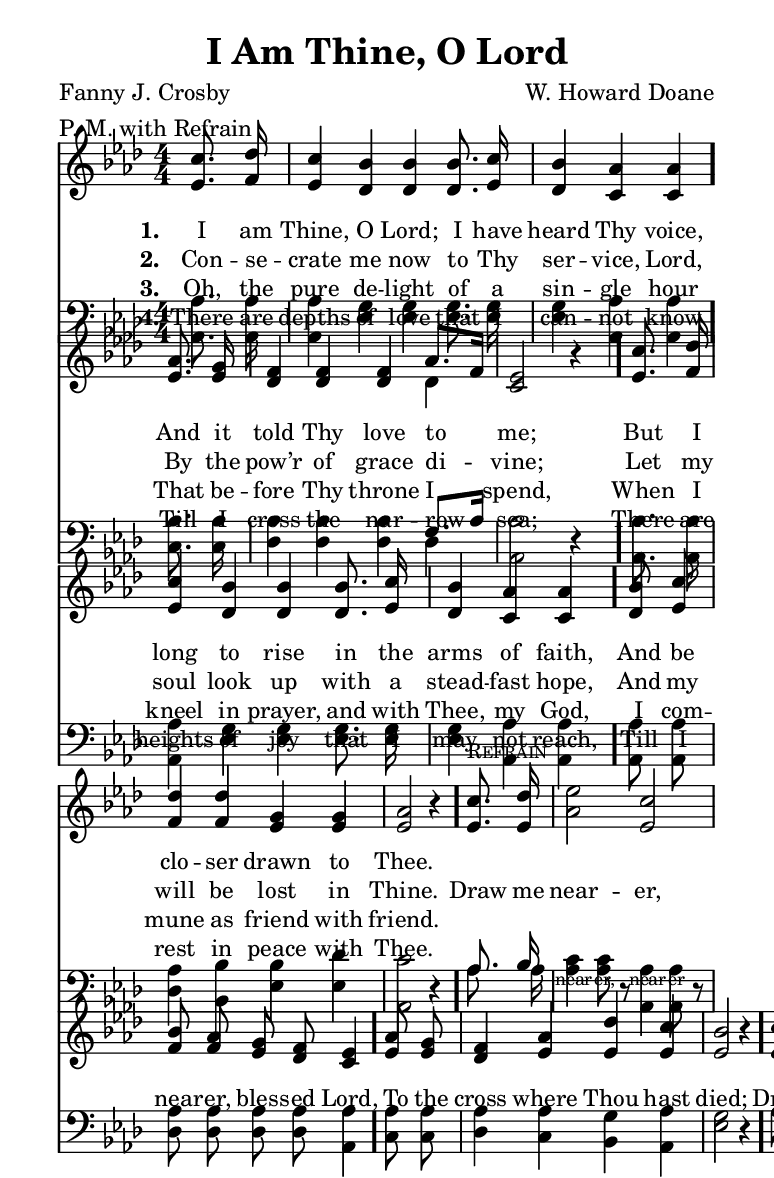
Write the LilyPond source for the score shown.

\include "common/global.ily"
\paper {
  \include "common/paper.ily"
  page-count = 1
system-count = 5

}

\header{
  hymnnumber = "221"
  title = "I Am Thine, O Lord" % see https://hymnary.org/text/i_am_thine_o_lord_i_have_heard_thy_voice
  tunename = "I Am Thine" % see https://hymnary.org/tune/i_am_thine_o_lord_i_have_heard_doane
  meter = "P. M. with Refrain"
  poet = "Fanny J. Crosby" % see https://hymnary.org/text/i_am_thine_o_lord_i_have_heard_thy_voice
  composer = "W. Howard Doane" % see https://hymnary.org/tune/i_am_thine_o_lord_i_have_heard_doane
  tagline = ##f
}

ta = { \tempo 4=80 }
tb = { \tempo 4=40 }

global = {
  \include "common/overrides.ily"
  \override Staff.TimeSignature.style = #'numbered
  \time 4/4
  \override Score.MetronomeMark.transparent = ##t % hide all fermata changes too
  \ta
  \key aes \major
  \partial 4
  \autoBeamOff
}

patternA = { c8. c16 | c4 c c c8. c16 | c4 c c }
patternB = { c8. c16 | c4 c c c8.[ c16] | c2 c4 }
patternG = { c8. c16 | c4 c c c | c2 c4 }
patternC = { c8 c | c4 c c c | c2 c4 }
patternD = { c8. c16 | c2 c | c8 c c c c4 }
patternE = { c8. c16 | c4 c8 r c4 c8 r | c8 c c c c4 }
patternF = { c8. c16 | c4 c c4. c8 | c2 c4 }

notesSoprano = {
\global
\relative c'' {

  c8. des16 | c4 bes bes bes8. c16 | bes4 aes aes
  aes8. g16 | f4 f f aes8.[ f16] | ees2 r4
  c'8. des16 | c4 bes bes bes8. c16 | bes4 aes aes
  bes8 c | des4 des g, g | aes2 r4

  \eogbreak
  << s^\markup { \small \caps "Refrain" }
  { c8. des16 | ees2 c | bes8 aes g f ees4 } >>
  aes8 g | f4 aes des c | bes2 r4
  c8. des16 | ees4 ees8 r c4 c8 r | bes8 aes g f \tb des'4\fermata \ta
  c8. bes16 | aes4 aes c4. bes8 | aes2 r4

  \bar "|."

}
}

notesAlto = {
\global
\relative e' {

  \changePitch \patternA { ees f | ees des des des ees | des c c }
  \changePitch \patternG { ees ees | des des des des | c r }
  \changePitch \patternA { ees f | ees des des des ees | des c c }
  \changePitch \patternC { des ees | f f ees ees | ees r }

  \changePitch \patternD { ees ees | aes ees | f f ees des c }
  \changePitch \patternC { ees ees | des ees ees ees | ees r }
  \changePitch \patternE { ees ees | aes aes aes aes | f f ees des f }
  \changePitch \patternF { f f | ees ees ees des | c r }

}
}

notesTenor = {
\global
\relative a {

  \changePitch \patternA { aes aes | aes g g g g | g aes aes }
  \changePitch \patternB { aes aes | aes aes aes f aes | aes r }
  \changePitch \patternA { aes aes | aes g g g g | g aes aes }
  \changePitch \patternC { aes aes | aes bes bes des | c r }

  \changePitch \patternE { aes bes | c c aes aes | aes aes aes aes aes }
  \changePitch \patternC { aes aes | aes aes g aes | g r }
  \changePitch \patternE { aes bes | c c aes aes | aes aes aes aes aes }
  \changePitch \patternF { ees' des | c c aes g | aes r }

}
}

notesBass = {
\global
\relative f, {

  \changePitch \patternA { aes aes | aes ees' ees ees ees | ees aes, aes }
  \changePitch \patternG { c c | des des des des | aes r }
  \changePitch \patternA { aes aes | aes ees' ees ees ees | ees aes, aes }
  \changePitch \patternC { aes aes | des bes ees ees | aes, r }

  \changePitch \patternE { aes' aes | aes aes aes, aes | des des des des | aes }
  \changePitch \patternC { c c | des c bes aes | ees' r }
  \changePitch \patternE { aes aes | aes aes aes, aes | des des des des des_\fermata }
  \changePitch \patternF { des des | ees ees ees ees | aes, r }

}
}

Refrain = \lyricmode {

Draw me near -- er, near -- er, bless -- ed Lord, \bar "."
To the cross where Thou hast died; \bar "."
Draw me near -- er, near -- er, near -- er, bless -- ed Lord, \bar "."
To Thy pre -- cious, wound -- ed side. \bar "."

}

wordsA = \lyricmode {
\set stanza = "1."

I am Thine, O Lord; I have heard Thy voice, \bar "."
And it told Thy love to me; \bar "."
But I long to rise in the arms of faith, \bar "."
And be clo -- ser drawn to Thee. \bar "."

}

wordsB = \lyricmode {
\set stanza = "2."

Con -- se -- crate me now to Thy ser -- vice, Lord,
By the pow’r of grace di -- vine;
Let my soul look up with a stead -- fast hope,
And my will be lost in Thine.

\Refrain

}

wordsC = \lyricmode {
\set stanza = "3."

Oh, the pure de -- light of a sin -- gle hour
That be -- fore Thy throne I spend,
When I kneel in prayer, and with Thee, my God,
I com -- mune as friend with friend.

}

wordsD = \lyricmode {
\set stanza = "4."

There are depths of love that I can -- not know
Till I cross the nar -- row sea;
There are heights of joy that I may not reach,
Till I rest in peace with Thee.

}

BassRefrain = \lyricmode {

\override LyricText.font-size = #-2
\override LyricHyphen.thickness = #0.7
\repeat unfold 36 { \skip 4 }
near -- er, near -- er

}

\score {
  \context ChoirStaff <<
    \context Staff = upper <<
      \set Staff.autoBeaming = ##f
      \set ChoirStaff.systemStartDelimiter = #'SystemStartBar
      \set ChoirStaff.printPartCombineTexts = ##f
      \partcombine #'(2 . 11) \notesSoprano \notesAlto
      \context NullVoice = sopranos { \voiceOne << \notesSoprano >> }
      \context Lyrics = one   \lyricsto sopranos \wordsA
      \context Lyrics = two   \lyricsto sopranos \wordsB
      \context Lyrics = three \lyricsto sopranos \wordsC
      \context Lyrics = four  \lyricsto sopranos \wordsD
    >>
    \context Staff = men <<
      \set Staff.autoBeaming = ##f
      \clef bass
      \set ChoirStaff.printPartCombineTexts = ##f
      \partcombine #'(2 . 11) \notesTenor \notesBass
      \context NullVoice = basses { \voiceTwo << \notesBass >> }
    >>
    \new Lyrics \with { alignAboveContext = men } \lyricsto basses \BassRefrain
  >>
  \layout {
    \include "common/layout.ily"
    \override VerticalAxisGroup.nonstaff-relatedstaff-spacing.padding = #1.9
  }
  #(cond ((ly:get-option 'eog-midi-permitted) #{ \midi{
    \include "common/midi.ily"
  } #}))
}

\version "2.19.49"  % necessary for upgrading to future LilyPond versions.

% vi:set et ts=2 sw=2 ai nocindent syntax=lilypond:
